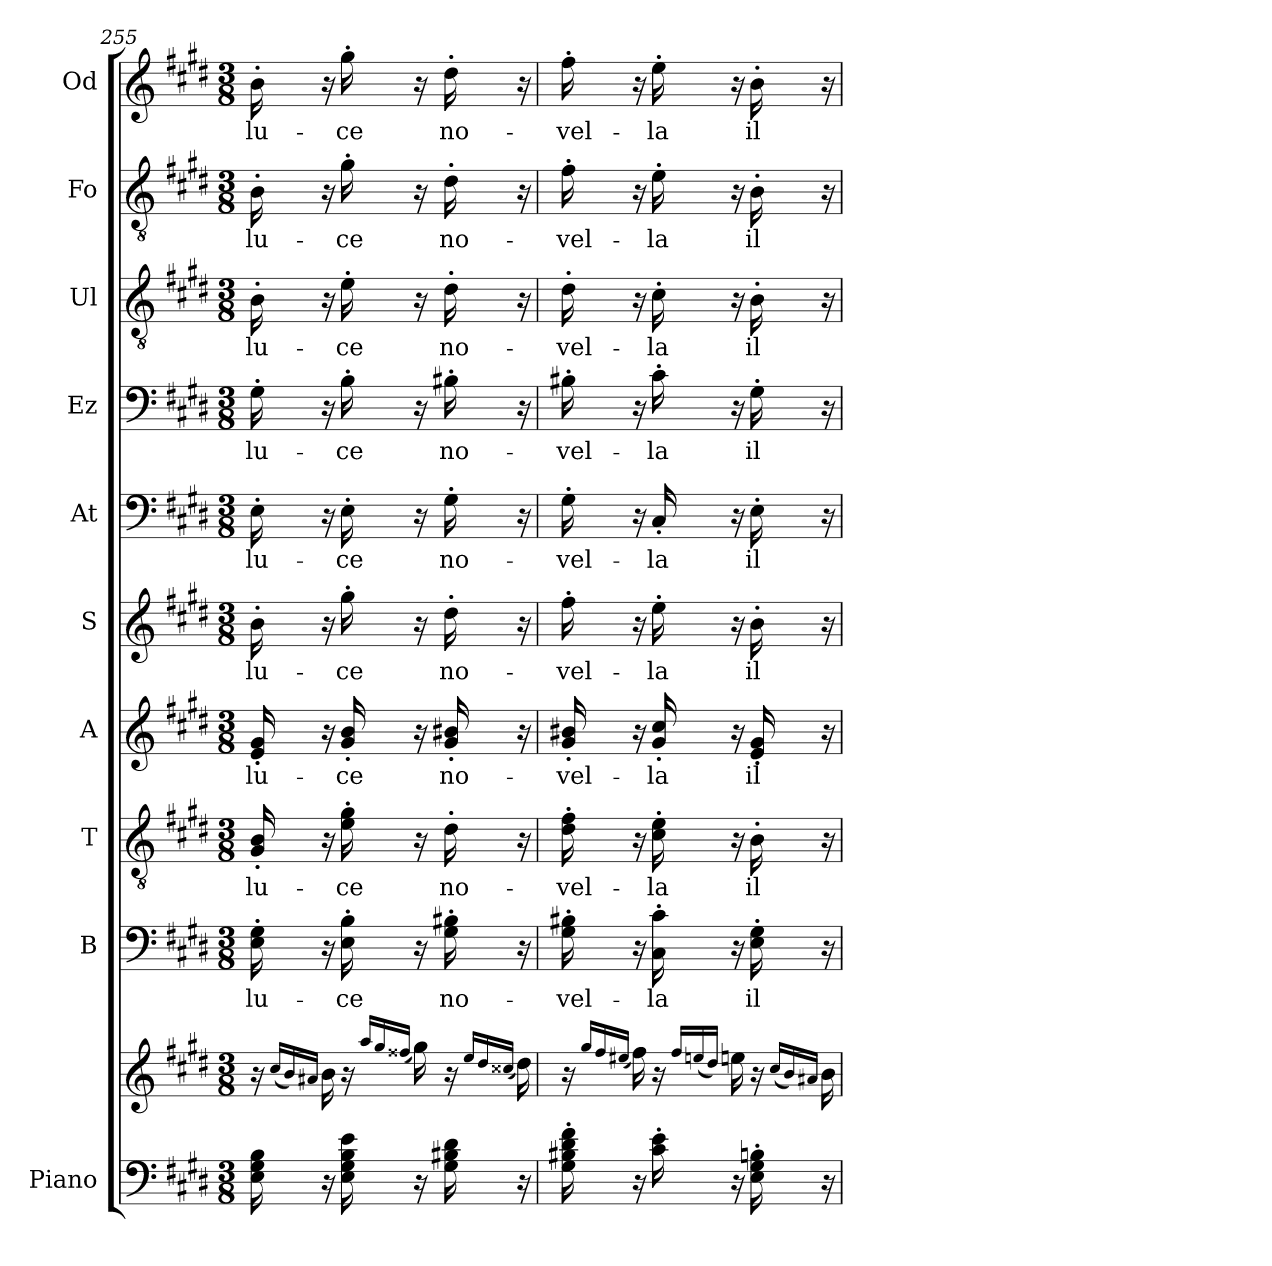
**kern	**kern	**kern	**text	**kern	**text	**kern	**text	**kern	**text	**kern	**text	**kern	**text	**kern	**text	**kern	**text	**kern	**text
*part10	*part10	*part9	*part9	*part8	*part8	*part7	*part7	*part6	*part6	*part5	*part5	*part4	*part4	*part3	*part3	*part2	*part2	*part1	*part1
*staff11	*staff10	*staff9	*staff9	*staff8	*staff8	*staff7	*staff7	*staff6	*staff6	*staff5	*staff5	*staff4	*staff4	*staff3	*staff3	*staff2	*staff2	*staff1	*staff1
*I"Piano	*	*I"B	*	*I"T	*	*I"A	*	*I"S	*	*I"At	*	*I"Ez	*	*I"Ul	*	*I"Fo	*	*I"Od	*
*I'Pno	*	*I'B	*	*I'T	*	*I'A	*	*I'S	*	*I'At	*	*I'Ez	*	*I'Ul	*	*I'Fo	*	*I'Od	*
!!LO:PB:g=z
*clefF4	*clefG2	*clefF4	*	*clefGv2	*	*clefG2	*	*clefG2	*	*clefF4	*	*clefF4	*	*clefGv2	*	*clefGv2	*	*clefG2	*
*k[f#c#g#d#]	*k[f#c#g#d#]	*k[f#c#g#d#]	*	*k[f#c#g#d#]	*	*k[f#c#g#d#]	*	*k[f#c#g#d#]	*	*k[f#c#g#d#]	*	*k[f#c#g#d#]	*	*k[f#c#g#d#]	*	*k[f#c#g#d#]	*	*k[f#c#g#d#]	*
*M3/8	*M3/8	*M3/8	*	*M3/8	*	*M3/8	*	*M3/8	*	*M3/8	*	*M3/8	*	*M3/8	*	*M3/8	*	*M3/8	*
=255	=255	=255	=255	=255	=255	=255	=255	=255	=255	=255	=255	=255	=255	=255	=255	=255	=255	=255	=255
!	!	!	!LO:LY:b	!	!LO:LY:b	!	!LO:LY:b	!	!LO:LY:b	!	!LO:LY:b	!	!LO:LY:b	!	!LO:LY:b	!	!LO:LY:b	!	!LO:LY:b
16E\ 16G#\ 16B\	16r	16E\' 16G#!\'	lu-	16G#!/' 16B/'	lu-	16e/' 16g#!/'	lu-	16b'\	lu-	16E'\	lu-	16G#'\	lu-	16B'\	lu-	16B'\	lu-	16b'\	lu-
.	(<16qcc#/LL	.	.	.	.	.	.	.	.	.	.	.	.	.	.	.	.	.	.
.	16qb/)	.	.	.	.	.	.	.	.	.	.	.	.	.	.	.	.	.	.
.	16qa#X/JJ	.	.	.	.	.	.	.	.	.	.	.	.	.	.	.	.	.	.
16r	16b\	16r	.	16r	.	16r	.	16r	.	16r	.	16r	.	16r	.	16r	.	16r	.
!	!	!	!LO:LY:b	!	!LO:LY:b	!	!LO:LY:b	!	!LO:LY:b	!	!LO:LY:b	!	!LO:LY:b	!	!LO:LY:b	!	!LO:LY:b	!	!LO:LY:b
16E\ 16G#\ 16B\ 16e\	16r	16E\' 16B!\'	-ce	16e!\' 16g#\'	-ce	16g#/' 16b!/'	-ce	16gg#'\	-ce	16E'\	-ce	16B'\	-ce	16e'\	-ce	16g#'\	-ce	16gg#'\	-ce
.	16qaa/LL	.	.	.	.	.	.	.	.	.	.	.	.	.	.	.	.	.	.
.	16qgg#/	.	.	.	.	.	.	.	.	.	.	.	.	.	.	.	.	.	.
.	(<16qff##X/JJ	.	.	.	.	.	.	.	.	.	.	.	.	.	.	.	.	.	.
16r	16gg#\)	16r	.	16r	.	16r	.	16r	.	16r	.	16r	.	16r	.	16r	.	16r	.
!	!	!	!LO:LY:b	!	!LO:LY:b	!	!LO:LY:b	!	!LO:LY:b	!	!LO:LY:b	!	!LO:LY:b	!	!LO:LY:b	!	!LO:LY:b	!	!LO:LY:b
16G#\ 16B#X\ 16d#\	16r	16G#\' 16B#X!\'	no-	16d#'\	no-	16g#/' 16b#X!/'	no-	16dd#'\	no-	16G#'\	no-	16B#X'\	no-	16d#'\	no-	16d#'\	no-	16dd#'\	no-
.	16qee/LL	.	.	.	.	.	.	.	.	.	.	.	.	.	.	.	.	.	.
.	16qdd#/	.	.	.	.	.	.	.	.	.	.	.	.	.	.	.	.	.	.
.	(<16qcc##X/JJ	.	.	.	.	.	.	.	.	.	.	.	.	.	.	.	.	.	.
16r	16dd#\)	16r	.	16r	.	16r	.	16r	.	16r	.	16r	.	16r	.	16r	.	16r	.
=256	=256	=256	=256	=256	=256	=256	=256	=256	=256	=256	=256	=256	=256	=256	=256	=256	=256	=256	=256
!	!	!	!LO:LY:b	!	!LO:LY:b	!	!LO:LY:b	!	!LO:LY:b	!	!LO:LY:b	!	!LO:LY:b	!	!LO:LY:b	!	!LO:LY:b	!	!LO:LY:b
16G#\' 16B#X\' 16d#\' 16f#\'	16r	16G#\' 16B#X!\'	-vel-	16d#!\' 16f#\'	-vel-	16g#/' 16b#X!/'	-vel-	16ff#'\	-vel-	16G#'\	-vel-	16B#X'\	-vel-	16d#'\	-vel-	16f#'\	-vel-	16ff#'\	-vel-
.	16qgg#/LL	.	.	.	.	.	.	.	.	.	.	.	.	.	.	.	.	.	.
.	16qff#/	.	.	.	.	.	.	.	.	.	.	.	.	.	.	.	.	.	.
.	(<16qee#X/JJ	.	.	.	.	.	.	.	.	.	.	.	.	.	.	.	.	.	.
16r	16ff#\)	16r	.	16r	.	16r	.	16r	.	16r	.	16r	.	16r	.	16r	.	16r	.
!	!	!	!LO:LY:b	!	!LO:LY:b	!	!LO:LY:b	!	!LO:LY:b	!	!LO:LY:b	!	!LO:LY:b	!	!LO:LY:b	!	!LO:LY:b	!	!LO:LY:b
16c#\' 16e\'	16r	16C#\' 16c#!\'	-la	16c#!\' 16e\'	-la	16g#/' 16cc#!/'	-la	16ee'\	-la	16C#'/	-la	16c#'\	-la	16c#'\	-la	16e'\	-la	16ee'\	-la
.	16qff#/LL	.	.	.	.	.	.	.	.	.	.	.	.	.	.	.	.	.	.
.	(<16qeen/	.	.	.	.	.	.	.	.	.	.	.	.	.	.	.	.	.	.
.	16qdd#/JJ)	.	.	.	.	.	.	.	.	.	.	.	.	.	.	.	.	.	.
16r	16ee\	16r	.	16r	.	16r	.	16r	.	16r	.	16r	.	16r	.	16r	.	16r	.
!	!	!	!LO:LY:b	!	!LO:LY:b	!	!LO:LY:b	!	!LO:LY:b	!	!LO:LY:b	!	!LO:LY:b	!	!LO:LY:b	!	!LO:LY:b	!	!LO:LY:b
16E\' 16G#\' 16Bn\'	16r	16E\' 16G#!\'	il	16B'\	il	16e/' 16g#!/'	il	16b'\	il	16E'\	il	16G#'\	il	16B'\	il	16B'\	il	16b'\	il
.	(<16qcc#/LL	.	.	.	.	.	.	.	.	.	.	.	.	.	.	.	.	.	.
.	16qb/)	.	.	.	.	.	.	.	.	.	.	.	.	.	.	.	.	.	.
.	16qa#X/JJ	.	.	.	.	.	.	.	.	.	.	.	.	.	.	.	.	.	.
16r	16b\	16r	.	16r	.	16r	.	16r	.	16r	.	16r	.	16r	.	16r	.	16r	.
=	=	=	=	=	=	=	=	=	=	=	=	=	=	=	=	=	=	=	=
*-	*-	*-	*-	*-	*-	*-	*-	*-	*-	*-	*-	*-	*-	*-	*-	*-	*-	*-	*-
